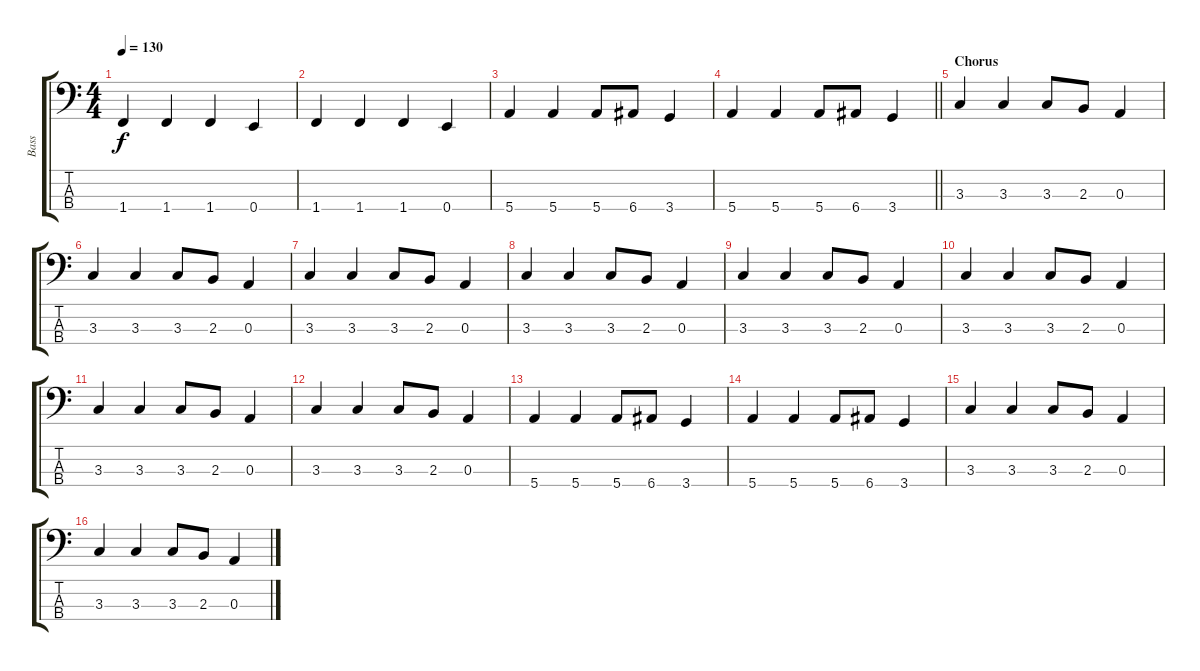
\track ("Bass" "Bass") {instrument electricbasspick}
\staff {score tabs}
\tuning (G2 D2 A1 E1) {hide}
\ts (4 4)
\tempo 130
\clef f4
\ks c
1.4.4{dy f} 1.4.4 1.4.4 0.4.4 |
1.4.4 1.4.4 1.4.4 0.4.4 |
5.4.4 5.4.4 5.4.8 6.4.8 3.4.4 |
\barLineRight lightlight
5.4.4 5.4.4 5.4.8 6.4.8 3.4.4 |
\section ("" "Chorus")
3.3.4{volume 16} 3.3.4 3.3.8 2.3.8 0.3.4 |
3.3.4 3.3.4 3.3.8 2.3.8 0.3.4 |
3.3.4 3.3.4 3.3.8 2.3.8 0.3.4 |
3.3.4 3.3.4 3.3.8 2.3.8 0.3.4 |
3.3.4 3.3.4 3.3.8 2.3.8 0.3.4 |
3.3.4 3.3.4 3.3.8 2.3.8 0.3.4 |
3.3.4 3.3.4 3.3.8 2.3.8 0.3.4 |
3.3.4 3.3.4 3.3.8 2.3.8 0.3.4 |
5.4.4 5.4.4 5.4.8 6.4.8 3.4.4 |
5.4.4 5.4.4 5.4.8 6.4.8 3.4.4 |
3.3.4 3.3.4 3.3.8 2.3.8 0.3.4 |
3.3.4 3.3.4 3.3.8 2.3.8 0.3.4
